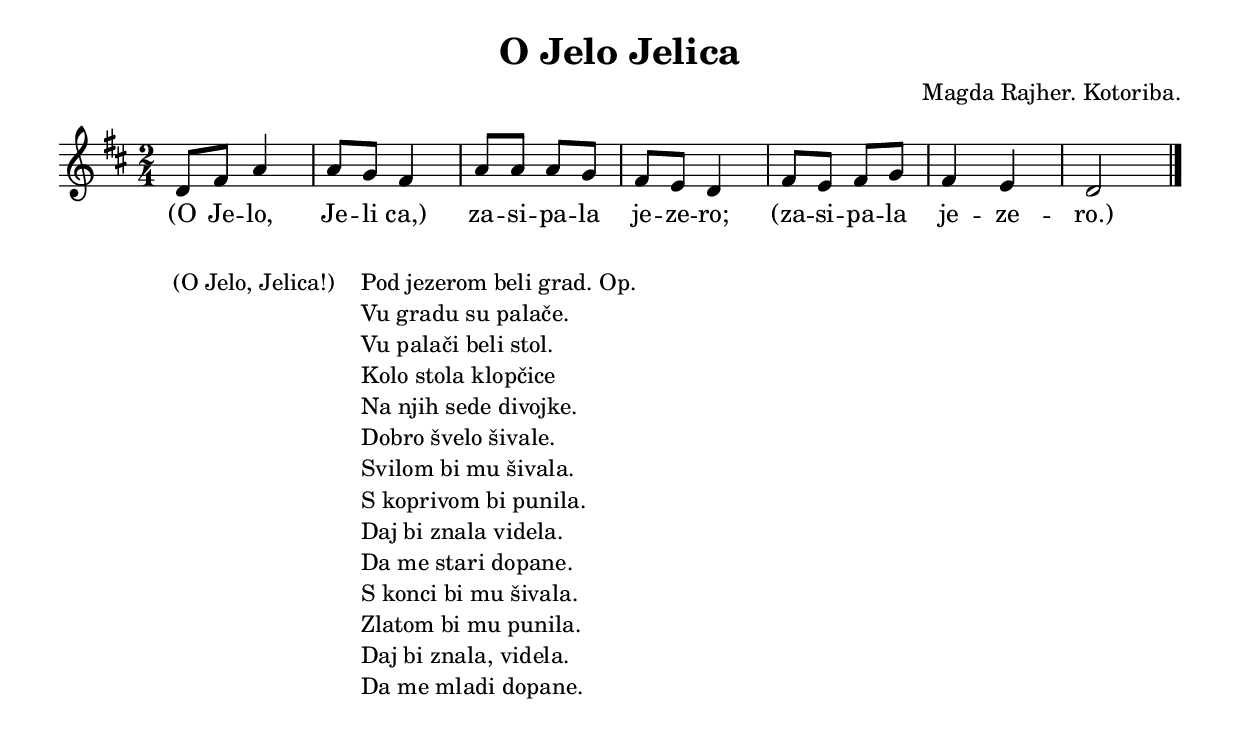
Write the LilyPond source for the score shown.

\version "2.24.1"
\include "deutsch.ly"

\header {
  title = "O Jelo Jelica"
  %subtitle = "II."
  composer = "Magda Rajher. Kotoriba."
}

\paper {
  #(set-paper-size "a4")
  indent = 0
  top-margin = 10
  markup-system-spacing = #'((basic-distance . 0.1) (padding . 2))
  system-system-spacing = #'((basic-distance . 0.1) (padding . 3))
  %annotate-spacing = ##t
  ragged-last = ##f
}

global = {
  \key d \major
  \numericTimeSignature
  \time 2/4
}

chordNames = \chordmode {
  \global
  % Chords follow here.
  
}

melody = \relative c' {
  \global
  % Music follows here.
  d8 fis a4 |
  a8 g fis4 |
  a8 a a g |
  fis8 e d4 |
  fis8 e fis g |
  fis4 e |
  d2 |
  \bar "|."
}

verse = \lyricmode {
  % Lyrics follow here.
  (O Je -- lo, Je -- li ca,)
  za -- si -- pa -- la je -- ze -- ro;
  (za -- si -- pa -- la je -- ze -- ro.)
}

\score {
  <<
    \new ChordNames \chordNames
    \new Staff { \melody }
    \addlyrics { \verse }
  >>
  \layout { }
}

\markup {
  \hspace #11
  \column { 
    \line { (O Jelo, Jelica!) }
  }
  \hspace #2
  \column {
    \line { Pod jezerom beli grad. Op. }
    \line { Vu gradu su palače. }
    \line { Vu palači beli stol. }
    \line { Kolo stola klopčice }
    \line { Na njih sede divojke. }
    \line { Dobro švelo šivale. }
    \line { Svilom bi mu šivala. }
    \line { S koprivom bi punila. }
    \line { Daj bi znala videla. }
    \line { Da me stari dopane. }
    \line { S konci bi mu šivala. }
    \line { Zlatom bi mu punila. }
    \line { Daj bi znala, videla. }
    \line { Da me mladi dopane. }
  }
}
